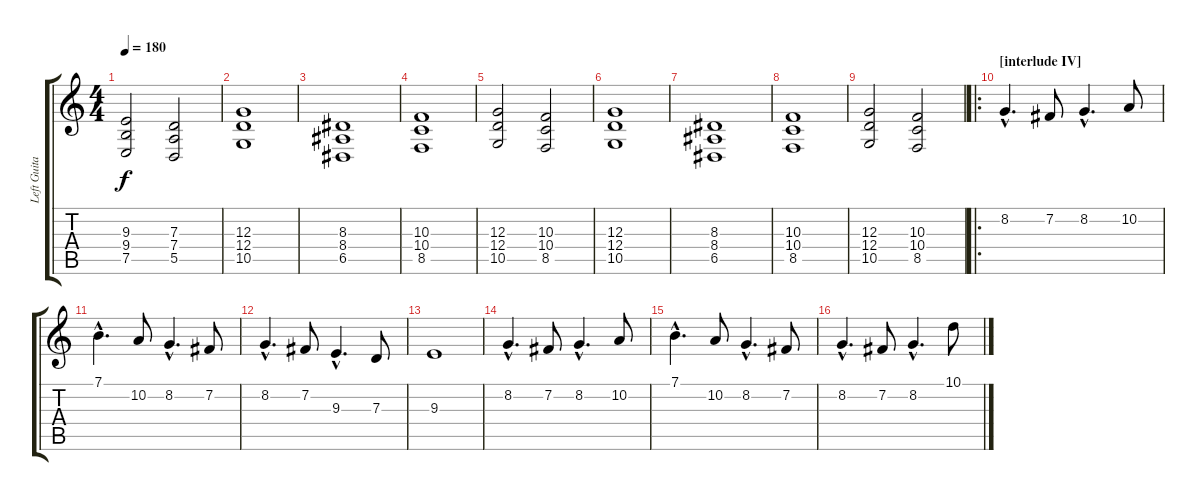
\track ("Left Guitar Synth" "Left Guita") {instrument pad5bowed}
\staff {score tabs}
\tuning (E4 B3 G3 D3 A2 E2) {hide}
\ts (4 4)
\tempo 180
\clef g2
\ks c
(9.3 9.4 7.5).2{dy f} (7.3 7.4 5.5).2 |
(12.3 12.4 10.5).1 |
(8.3 8.4 6.5).1 |
(10.3 10.4 8.5).1 |
(12.3 12.4 10.5).2 (10.3 10.4 8.5).2 |
(12.3 12.4 10.5).1 |
(8.3 8.4 6.5).1 |
(10.3 10.4 8.5).1 |
(12.3 12.4 10.5).2 (10.3 10.4 8.5).2 |
\ro
\section ("" "[interlude IV]")
8.2{hac}.4{d} 7.2.8 8.2{hac}.4{d} 10.2.8 |
7.1{hac}.4{d} 10.2.8 8.2{hac}.4{d} 7.2.8 |
8.2{hac}.4{d} 7.2.8 9.3{hac}.4{d} 7.3.8 |
9.3.1 |
8.2{hac}.4{d} 7.2.8 8.2{hac}.4{d} 10.2.8 |
7.1{hac}.4{d} 10.2.8 8.2{hac}.4{d} 7.2.8 |
8.2{hac}.4{d} 7.2.8 8.2{hac}.4{d} 10.1.8
